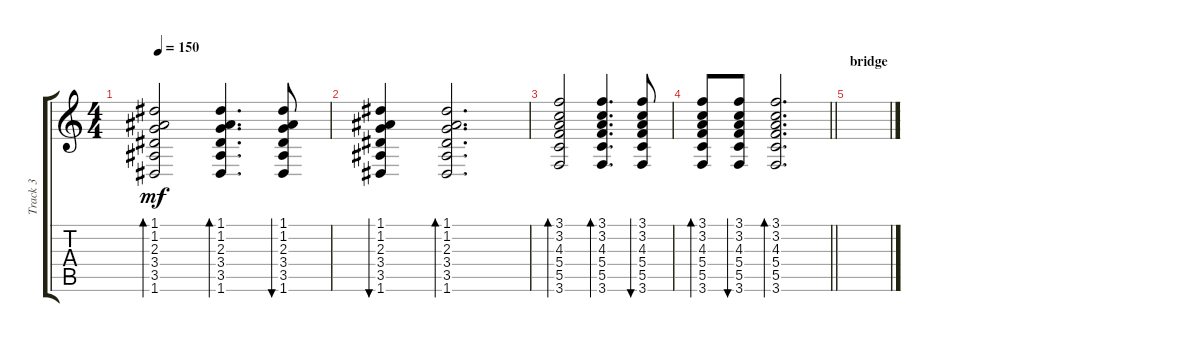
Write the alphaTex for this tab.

\track ("Track 3" "Track 3") {instrument electricguitarjazz}
\staff {score tabs}
\tuning (D4 A3 F3 C3 G2 D2) {hide}
\ts (4 4)
\tempo 150
\clef g2
\ks c
(1.1 1.2 2.3 3.4 3.5 1.6).2{bd 120 dy mf} (1.1 1.2 2.3 3.4 3.5 1.6).4{d bd 120} (1.1 1.2 2.3 3.4 3.5 1.6).8{bu 120} |
(1.1 1.2 2.3 3.4 3.5 1.6).4{bu 120} (1.1 1.2 2.3 3.4 3.5 1.6).2{d bd 120} |
(3.1 3.2 4.3 5.4 5.5 3.6).2{bd 120} (3.1 3.2 4.3 5.4 5.5 3.6).4{d bd 120} (3.1 3.2 4.3 5.4 5.5 3.6).8{bu 120} |
\barLineRight lightlight
(3.1 3.2 4.3 5.4 5.5 3.6).8{bd 120} (3.1 3.2 4.3 5.4 5.5 3.6).8{bu 120} (3.1 3.2 4.3 5.4 5.5 3.6).2{d bd 120} |
\section ("" "bridge")
